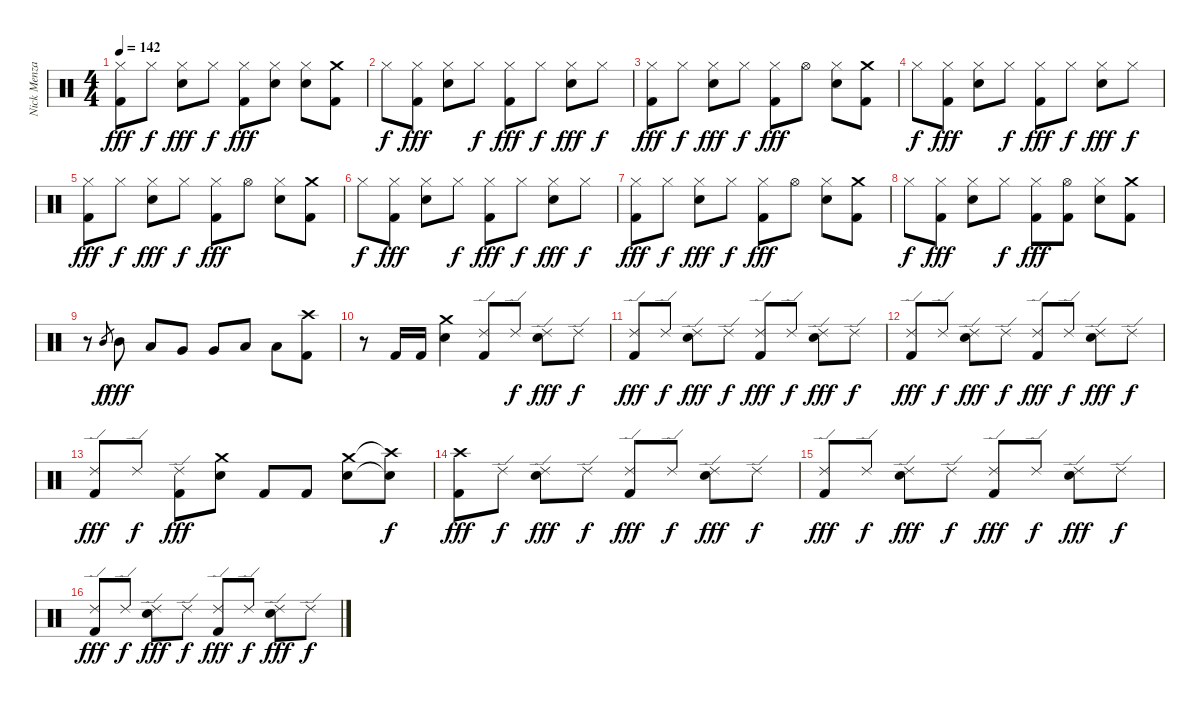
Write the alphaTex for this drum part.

\track ("Nick Menza" "Nick Menza") {instrument percussion}
\staff {score}
\articulation defaults
\ts (4 4)
\tempo 142
\clef neutral
\ks c
("Hi-Hat (closed)" "Kick (hit) 2").8{dy fff} "Hi-Hat (closed)".8{dy f} ("Hi-Hat (closed)" "Electric Snare (hit)").8{dy fff} "Hi-Hat (closed)".8{dy f} ("Hi-Hat (closed)" "Kick (hit) 2").8{dy fff} ("Hi-Hat (closed)" "Electric Snare (hit)").8 ("Hi-Hat (closed)" "Electric Snare (hit)").8 ("Crash medium (hit)" "Kick (hit) 2").8 |
"Hi-Hat (closed)".8{dy f} ("Hi-Hat (closed)" "Kick (hit) 2").8{dy fff} ("Hi-Hat (closed)" "Electric Snare (hit)").8 "Hi-Hat (closed)".8{dy f} ("Hi-Hat (closed)" "Kick (hit) 2").8{dy fff} "Hi-Hat (closed)".8{dy f} ("Hi-Hat (closed)" "Electric Snare (hit)").8{dy fff} "Hi-Hat (closed)".8{dy f} |
("Hi-Hat (closed)" "Kick (hit) 2").8{dy fff} "Hi-Hat (closed)".8{dy f} ("Hi-Hat (closed)" "Electric Snare (hit)").8{dy fff} "Hi-Hat (closed)".8{dy f} ("Hi-Hat (closed)" "Kick (hit) 2").8{dy fff} "Hi-Hat (open)".8 ("Hi-Hat (closed)" "Electric Snare (hit)").8 ("Crash medium (hit)" "Kick (hit) 2").8 |
"Hi-Hat (closed)".8{dy f} ("Hi-Hat (closed)" "Kick (hit) 2").8{dy fff} ("Hi-Hat (closed)" "Electric Snare (hit)").8 "Hi-Hat (closed)".8{dy f} ("Hi-Hat (closed)" "Kick (hit) 2").8{dy fff} "Hi-Hat (closed)".8{dy f} ("Hi-Hat (closed)" "Electric Snare (hit)").8{dy fff} "Hi-Hat (closed)".8{dy f} |
("Hi-Hat (closed)" "Kick (hit) 2").8{dy fff} "Hi-Hat (closed)".8{dy f} ("Hi-Hat (closed)" "Electric Snare (hit)").8{dy fff} "Hi-Hat (closed)".8{dy f} ("Hi-Hat (closed)" "Kick (hit) 2").8{dy fff} "Hi-Hat (open)".8 ("Hi-Hat (closed)" "Electric Snare (hit)").8 ("Crash medium (hit)" "Kick (hit) 2").8 |
"Hi-Hat (closed)".8{dy f} ("Hi-Hat (closed)" "Kick (hit) 2").8{dy fff} ("Hi-Hat (closed)" "Electric Snare (hit)").8 "Hi-Hat (closed)".8{dy f} ("Hi-Hat (closed)" "Kick (hit) 2").8{dy fff} "Hi-Hat (closed)".8{dy f} ("Hi-Hat (closed)" "Electric Snare (hit)").8{dy fff} "Hi-Hat (closed)".8{dy f} |
("Hi-Hat (closed)" "Kick (hit) 2").8{dy fff} "Hi-Hat (closed)".8{dy f} ("Hi-Hat (closed)" "Electric Snare (hit)").8{dy fff} "Hi-Hat (closed)".8{dy f} ("Hi-Hat (closed)" "Kick (hit) 2").8{dy fff} "Hi-Hat (open)".8 ("Hi-Hat (closed)" "Electric Snare (hit)").8 ("Crash medium (hit)" "Kick (hit) 2").8 |
"Hi-Hat (closed)".8{dy f} ("Hi-Hat (closed)" "Kick (hit) 2").8{dy fff} ("Hi-Hat (closed)" "Electric Snare (hit)").8 "Hi-Hat (closed)".8{dy f} ("Hi-Hat (closed)" "Kick (hit) 2").8{dy fff} ("Hi-Hat (open)" "Kick (hit) 2").8 ("Hi-Hat (closed)" "Electric Snare (hit)").8 ("Crash medium (hit)" "Kick (hit) 2").8 |
r.8 "Mid Tom (hit)".8{gr dy f} "Mid Tom (hit)".8{dy fff} "Low Tom (hit)".8 "Very Low Tom (hit)".8 "Very Low Tom (hit)".8 "Low Floor Tom (hit)".8 "Low Floor Tom (hit)".8 ("Crash high (hit)" "Kick (hit) 2").8 |
r.8 "Kick (hit) 2".16 "Kick (hit) 2".16 ("Crash medium (hit)" "Electric Snare (hit)").4 ("Ride (edge) 2" "Kick (hit) 2").8 "Ride (edge) 2".8{dy f} ("Ride (edge) 2" "Electric Snare (hit)").8{dy fff} "Ride (edge) 2".8{dy f} |
("Ride (edge) 2" "Kick (hit) 2").8{dy fff} "Ride (edge) 2".8{dy f} ("Ride (edge) 2" "Electric Snare (hit)").8{dy fff} "Ride (edge) 2".8{dy f} ("Ride (edge) 2" "Kick (hit) 2").8{dy fff} "Ride (edge) 2".8{dy f} ("Ride (edge) 2" "Electric Snare (hit)").8{dy fff} "Ride (edge) 2".8{dy f} |
("Ride (edge) 2" "Kick (hit) 2").8{dy fff} "Ride (edge) 2".8{dy f} ("Ride (edge) 2" "Electric Snare (hit)").8{dy fff} "Ride (edge) 2".8{dy f} ("Ride (edge) 2" "Kick (hit) 2").8{dy fff} "Ride (edge) 2".8{dy f} ("Ride (edge) 2" "Electric Snare (hit)").8{dy fff} "Ride (edge) 2".8{dy f} |
("Ride (edge) 2" "Kick (hit) 2").8{dy fff} "Ride (edge) 2".8{dy f} ("Ride (edge) 2" "Kick (hit) 2").8{dy fff} ("Crash medium (hit)" "Electric Snare (hit)").8 "Kick (hit) 2".8 "Kick (hit) 2".8 ("Crash medium (hit)" "Electric Snare (hit)").8 ("Crash high (hit)"{t} "Electric Snare (hit)"{t}).8{dy f} |
("Crash high (hit)" "Kick (hit) 2").8{dy fff} "Ride (edge) 2".8{dy f} ("Ride (edge) 2" "Electric Snare (hit)").8{dy fff} "Ride (edge) 2".8{dy f} ("Ride (edge) 2" "Kick (hit) 2").8{dy fff} "Ride (edge) 2".8{dy f} ("Ride (edge) 2" "Electric Snare (hit)").8{dy fff} "Ride (edge) 2".8{dy f} |
("Ride (edge) 2" "Kick (hit) 2").8{dy fff} "Ride (edge) 2".8{dy f} ("Ride (edge) 2" "Electric Snare (hit)").8{dy fff} "Ride (edge) 2".8{dy f} ("Ride (edge) 2" "Kick (hit) 2").8{dy fff} "Ride (edge) 2".8{dy f} ("Ride (edge) 2" "Electric Snare (hit)").8{dy fff} "Ride (edge) 2".8{dy f} |
("Ride (edge) 2" "Kick (hit) 2").8{dy fff} "Ride (edge) 2".8{dy f} ("Ride (edge) 2" "Electric Snare (hit)").8{dy fff} "Ride (edge) 2".8{dy f} ("Ride (edge) 2" "Kick (hit) 2").8{dy fff} "Ride (edge) 2".8{dy f} ("Ride (edge) 2" "Electric Snare (hit)").8{dy fff} "Ride (edge) 2".8{dy f}
